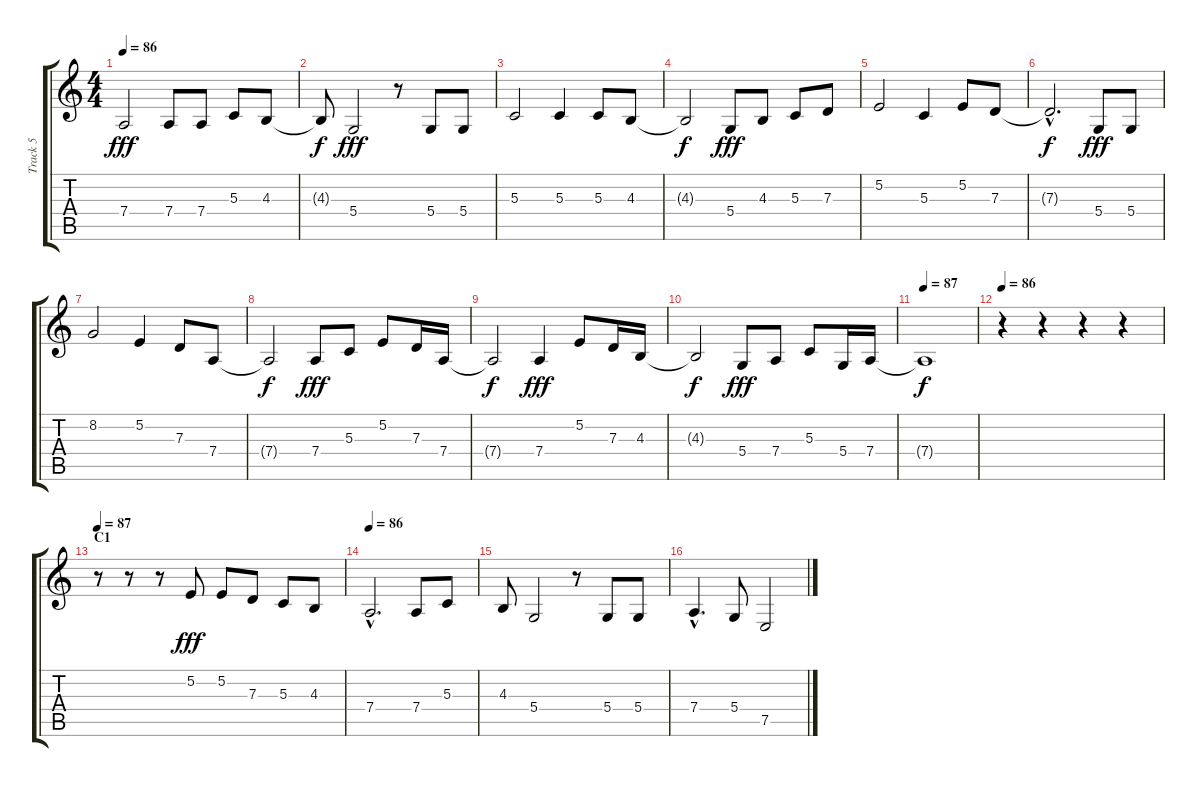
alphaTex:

\track ("Track 5" "Track 5") {instrument stringensemble1}
\staff {score tabs}
\tuning (E4 B3 G3 D3 A2 E2) {hide}
\ts (4 4)
\tempo 86
\clef g2
\ks c
7.4.2{dy fff} 7.4.8 7.4.8 5.3.8 4.3.8 |
4.3{t}.8{dy f} 5.4.2{dy fff} r.8 5.4.8 5.4.8 |
5.3.2 5.3.4 5.3.8 4.3.8 |
4.3{t}.2{dy f} 5.4.8{dy fff} 4.3.8 5.3.8 7.3.8 |
5.2.2 5.3.4 5.2.8 7.3.8 |
7.3{hac t}.2{d dy f} 5.4.8{dy fff} 5.4.8 |
8.2.2 5.2.4 7.3.8 7.4.8 |
7.4{t}.2{dy f} 7.4.8{dy fff} 5.3.8 5.2.8 7.3.16 7.4.16 |
7.4{t}.2{dy f} 7.4.4{dy fff} 5.2.8 7.3.16 4.3.16 |
4.3{t}.2{dy f} 5.4.8{dy fff} 7.4.8 5.3.8 5.4.16 7.4.16 |
\tempo 87
7.4{t}.1{dy f} |
\tempo 86
r.4 r.4 r.4 r.4 |
\section ("" "C1")
\tempo 87
r.8 r.8 r.8 5.2.8{dy fff} 5.2.8 7.3.8 5.3.8 4.3.8 |
\tempo 86
7.4{hac}.2{d} 7.4.8 5.3.8 |
4.3.8 5.4.2 r.8 5.4.8 5.4.8 |
7.4{hac}.4{d} 5.4.8 7.5.2
